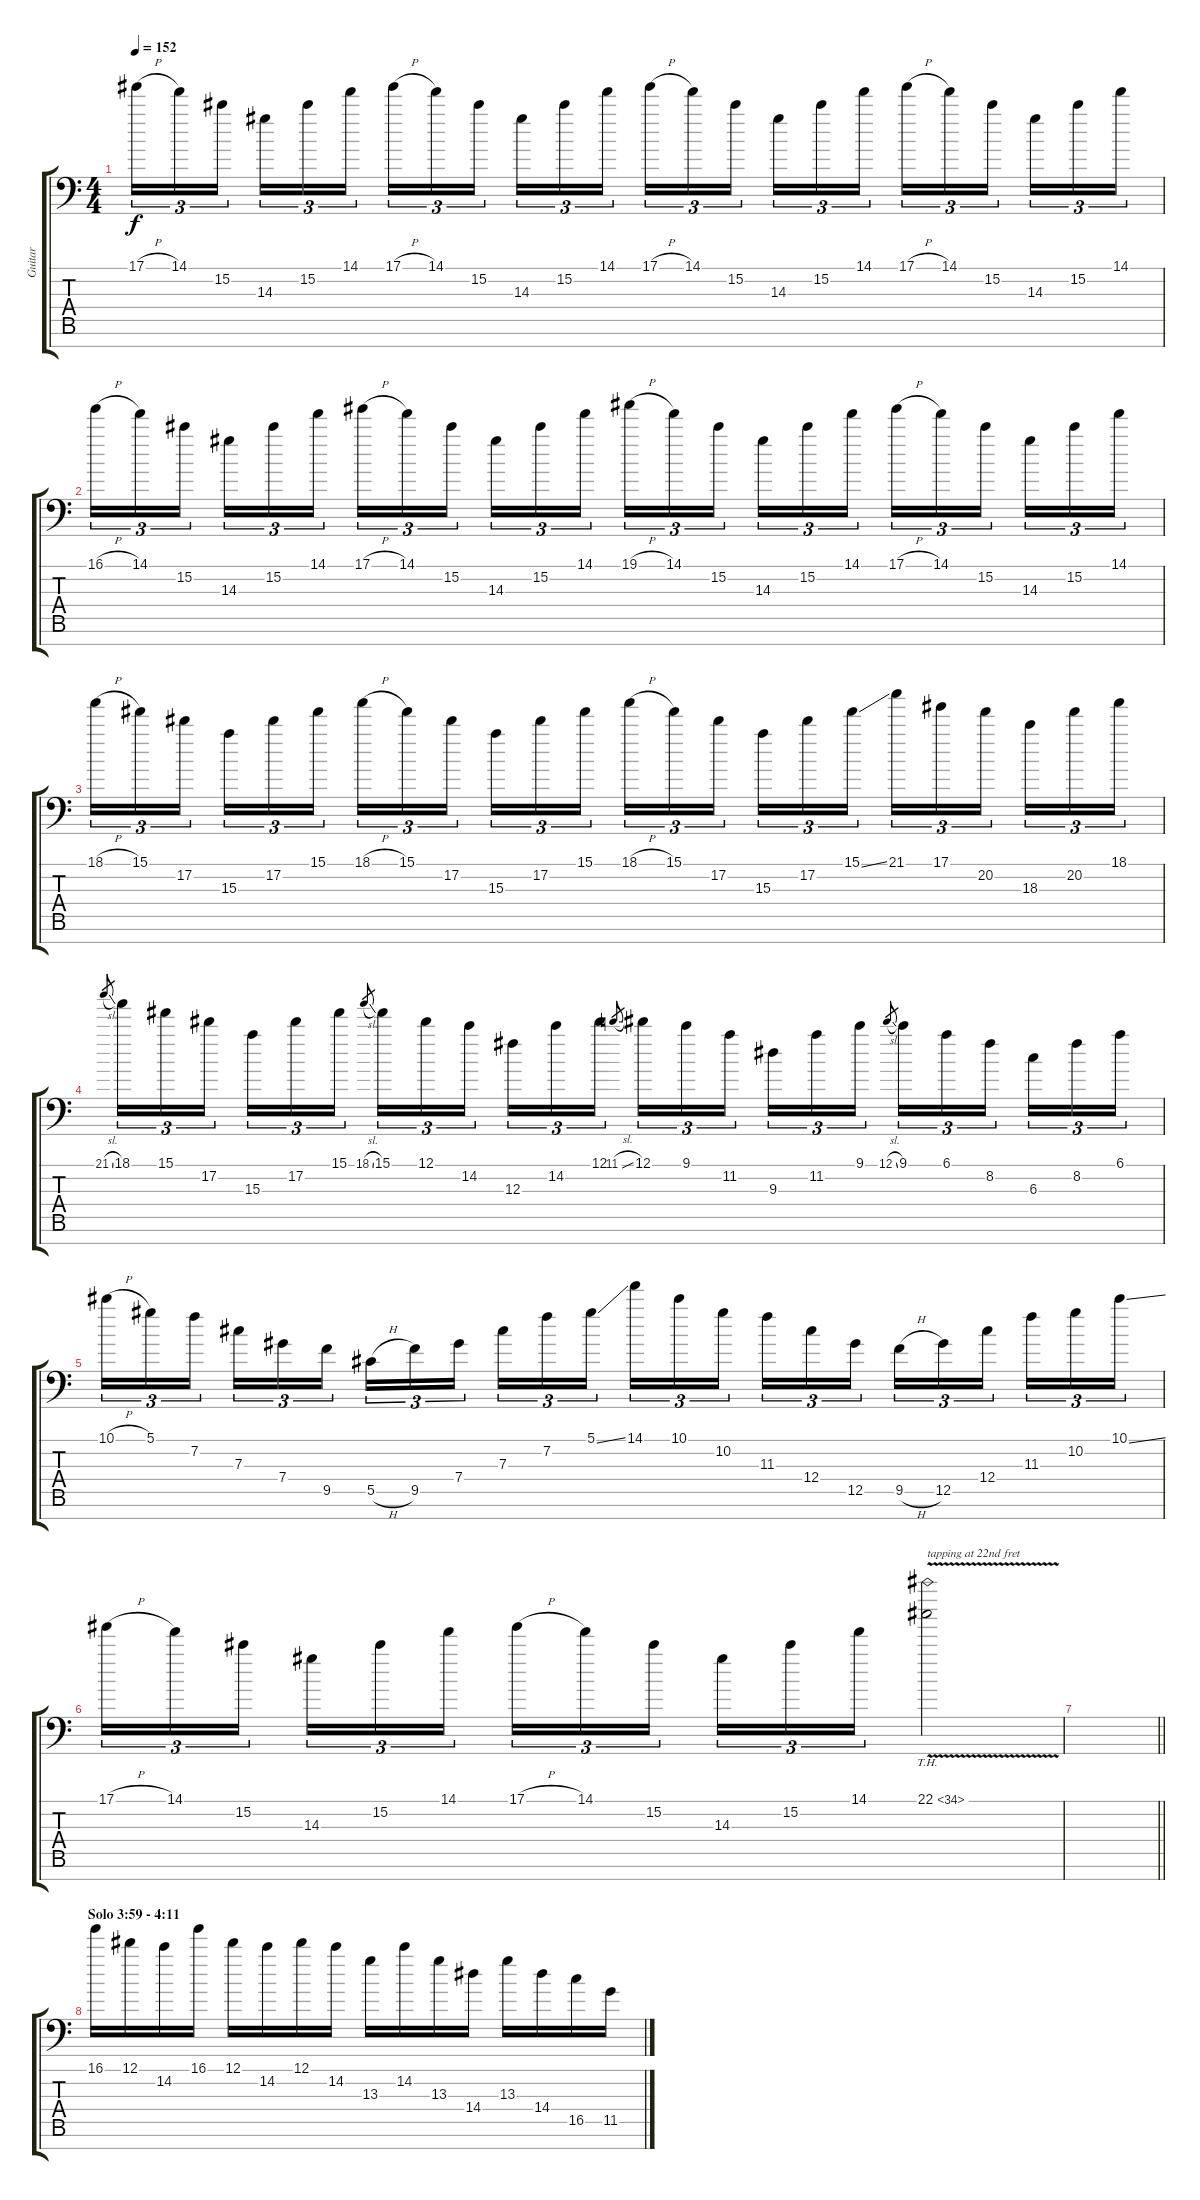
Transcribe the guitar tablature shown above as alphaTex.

\track ("Guitar" "Guitar") {instrument distortionguitar}
\staff {score tabs}
\tuning (Eb4 Bb3 Gb3 Db3 Ab2 Eb2 Bb1) {hide}
\ts (4 4)
\tempo 152
\clef f4
\ks c
17.1{h}.16{tu (3 2) dy f} 14.1.16{tu (3 2)} 15.2.16{tu (3 2)} 14.3.16{tu (3 2)} 15.2.16{tu (3 2)} 14.1.16{tu (3 2)} 17.1{h}.16{tu (3 2)} 14.1.16{tu (3 2)} 15.2.16{tu (3 2)} 14.3.16{tu (3 2)} 15.2.16{tu (3 2)} 14.1.16{tu (3 2)} 17.1{h}.16{tu (3 2)} 14.1.16{tu (3 2)} 15.2.16{tu (3 2)} 14.3.16{tu (3 2)} 15.2.16{tu (3 2)} 14.1.16{tu (3 2)} 17.1{h}.16{tu (3 2)} 14.1.16{tu (3 2)} 15.2.16{tu (3 2)} 14.3.16{tu (3 2)} 15.2.16{tu (3 2)} 14.1.16{tu (3 2)} |
16.1{h}.16{tu (3 2)} 14.1.16{tu (3 2)} 15.2.16{tu (3 2)} 14.3.16{tu (3 2)} 15.2.16{tu (3 2)} 14.1.16{tu (3 2)} 17.1{h}.16{tu (3 2)} 14.1.16{tu (3 2)} 15.2.16{tu (3 2)} 14.3.16{tu (3 2)} 15.2.16{tu (3 2)} 14.1.16{tu (3 2)} 19.1{h}.16{tu (3 2)} 14.1.16{tu (3 2)} 15.2.16{tu (3 2)} 14.3.16{tu (3 2)} 15.2.16{tu (3 2)} 14.1.16{tu (3 2)} 17.1{h}.16{tu (3 2)} 14.1.16{tu (3 2)} 15.2.16{tu (3 2)} 14.3.16{tu (3 2)} 15.2.16{tu (3 2)} 14.1.16{tu (3 2)} |
18.1{h}.16{tu (3 2)} 15.1.16{tu (3 2)} 17.2.16{tu (3 2)} 15.3.16{tu (3 2)} 17.2.16{tu (3 2)} 15.1.16{tu (3 2)} 18.1{h}.16{tu (3 2)} 15.1.16{tu (3 2)} 17.2.16{tu (3 2)} 15.3.16{tu (3 2)} 17.2.16{tu (3 2)} 15.1.16{tu (3 2)} 18.1{h}.16{tu (3 2)} 15.1.16{tu (3 2)} 17.2.16{tu (3 2)} 15.3.16{tu (3 2)} 17.2.16{tu (3 2)} 15.1{ss}.16{tu (3 2)} 21.1.16{tu (3 2)} 17.1.16{tu (3 2)} 20.2.16{tu (3 2)} 18.3.16{tu (3 2)} 20.2.16{tu (3 2)} 18.1.16{tu (3 2)} |
21.1{sl}.8{gr} 18.1.16{tu (3 2)} 15.1.16{tu (3 2)} 17.2.16{tu (3 2)} 15.3.16{tu (3 2)} 17.2.16{tu (3 2)} 15.1.16{tu (3 2)} 18.1{sl}.8{gr} 15.1.16{tu (3 2)} 12.1.16{tu (3 2)} 14.2.16{tu (3 2)} 12.3.16{tu (3 2)} 14.2.16{tu (3 2)} 12.1.16{tu (3 2)} 11.1{sl}.8{gr} 12.1.16{tu (3 2)} 9.1.16{tu (3 2)} 11.2.16{tu (3 2)} 9.3.16{tu (3 2)} 11.2.16{tu (3 2)} 9.1.16{tu (3 2)} 12.1{sl}.8{gr} 9.1.16{tu (3 2)} 6.1.16{tu (3 2)} 8.2.16{tu (3 2)} 6.3.16{tu (3 2)} 8.2.16{tu (3 2)} 6.1.16{tu (3 2)} |
10.1{h}.16{tu (3 2)} 5.1.16{tu (3 2)} 7.2.16{tu (3 2)} 7.3.16{tu (3 2)} 7.4.16{tu (3 2)} 9.5.16{tu (3 2)} 5.5{h}.16{tu (3 2)} 9.5.16{tu (3 2)} 7.4.16{tu (3 2)} 7.3.16{tu (3 2)} 7.2.16{tu (3 2)} 5.1{ss}.16{tu (3 2)} 14.1.16{tu (3 2)} 10.1.16{tu (3 2)} 10.2.16{tu (3 2)} 11.3.16{tu (3 2)} 12.4.16{tu (3 2)} 12.5.16{tu (3 2)} 9.5{h}.16{tu (3 2)} 12.5.16{tu (3 2)} 12.4.16{tu (3 2)} 11.3.16{tu (3 2)} 10.2.16{tu (3 2)} 10.1{ss}.16{tu (3 2)} |
17.1{h}.16{tu (3 2)} 14.1.16{tu (3 2)} 15.2.16{tu (3 2)} 14.3.16{tu (3 2)} 15.2.16{tu (3 2)} 14.1.16{tu (3 2)} 17.1{h}.16{tu (3 2)} 14.1.16{tu (3 2)} 15.2.16{tu (3 2)} 14.3.16{tu (3 2)} 15.2.16{tu (3 2)} 14.1.16{tu (3 2)} 22.1{th 12 v}.2{txt "tapping at 22nd fret"} |
\barLineRight lightlight
|
\section ("" "Solo 3:59 - 4:11")
16.1.16 12.1.16 14.2.16 16.1.16 12.1.16 14.2.16 12.1.16 14.2.16 13.3.16 14.2.16 13.3.16 14.4.16 13.3.16 14.4.16 16.5.16 11.5.16
